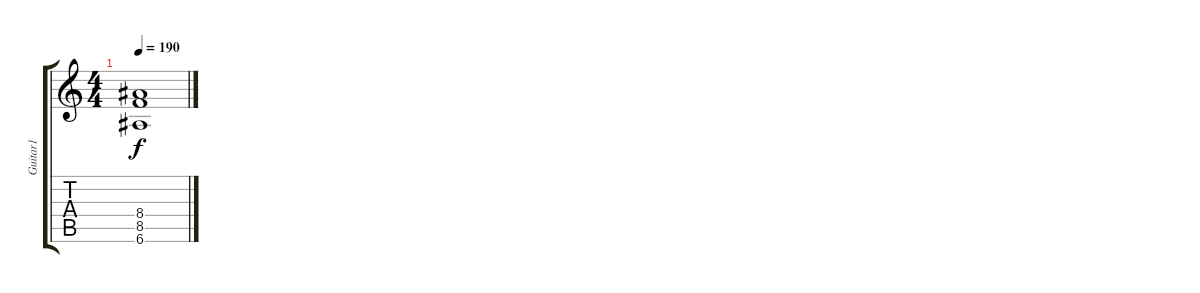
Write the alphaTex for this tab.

\track ("Guitar1" "Guitar1") {instrument distortionguitar}
\staff {score tabs}
\tuning (E4 B3 G3 D3 A2 E2) {hide}
\ts (4 4)
\tempo 190
\clef g2
\ks c
(8.4{t} 8.5{t} 6.6{t}).1{dy f}
